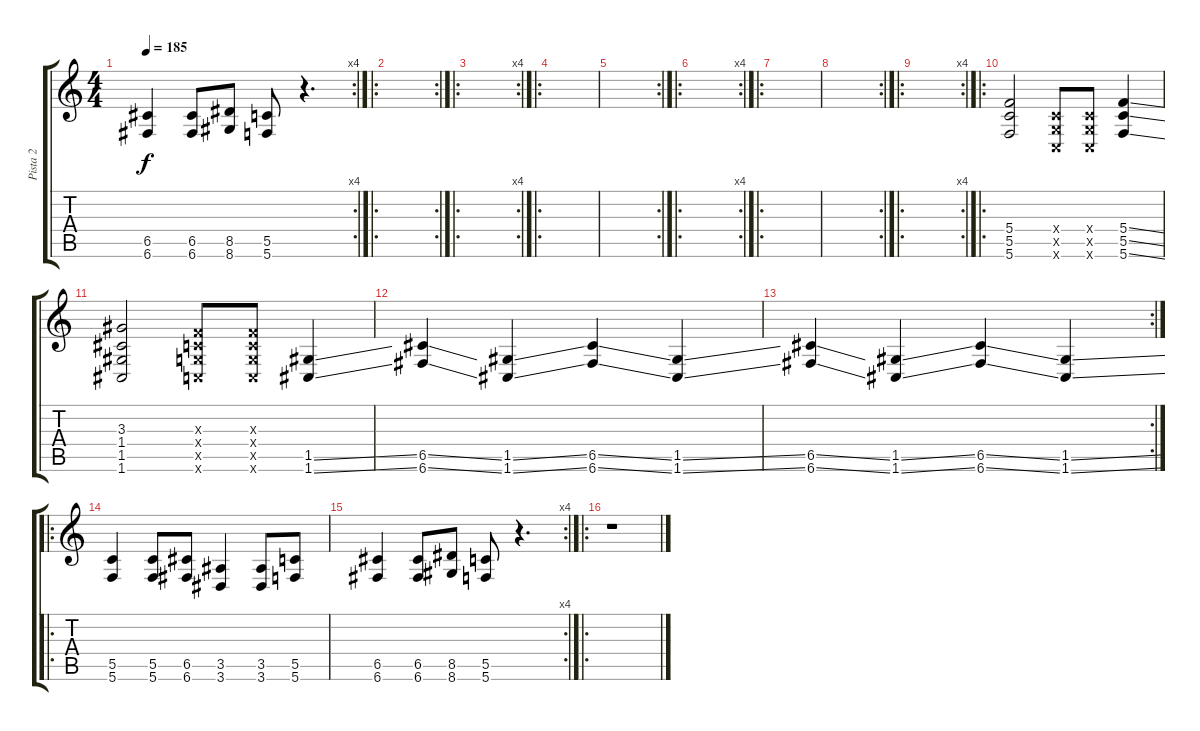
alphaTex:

\track ("Pista 2" "Pista 2") {instrument distortionguitar}
\staff {score tabs}
\tuning (D4 A3 F3 C3 G2 C2) {hide}
\rc 4
\ts (4 4)
\tempo 185
\clef g2
\ks c
(6.5 6.6).4{dy f} (6.5 6.6).8 (8.5 8.6).8 (5.5 5.6).8 r.4{d} |
\ro
\rc 2
|
\ro
\rc 4
|
\ro
|
\rc 2
|
\ro
\rc 4
|
\ro
|
\rc 2
|
\ro
\rc 4
|
\ro
(5.4 5.5 5.6).2 (0.4{x} 0.5{x} 0.6{x}).8 (0.4{x} 0.5{x} 0.6{x}).8 (5.4{ss} 5.5{ss} 5.6{ss}).4 |
(3.3 1.4 1.5 1.6).2 (0.3{x} 0.4{x} 0.5{x} 0.6{x}).8 (0.3{x} 0.4{x} 0.5{x} 0.6{x}).8 (1.5{ss} 1.6{ss}).4 |
(6.5{ss} 6.6{ss}).4 (1.5{ss} 1.6{ss}).4 (6.5{ss} 6.6{ss}).4 (1.5{ss} 1.6{ss}).4 |
\rc 2
(6.5{ss} 6.6{ss}).4 (1.5{ss} 1.6{ss}).4 (6.5{ss} 6.6{ss}).4 (1.5{ss} 1.6{ss}).4 |
\ro
(5.5 5.6).4 (5.5 5.6).8 (6.5 6.6).8 (3.5 3.6).4 (3.5 3.6).8 (5.5 5.6).8 |
\rc 4
(6.5 6.6).4 (6.5 6.6).8 (8.5 8.6).8 (5.5 5.6).8 r.4{d} |
\ro
r.1
